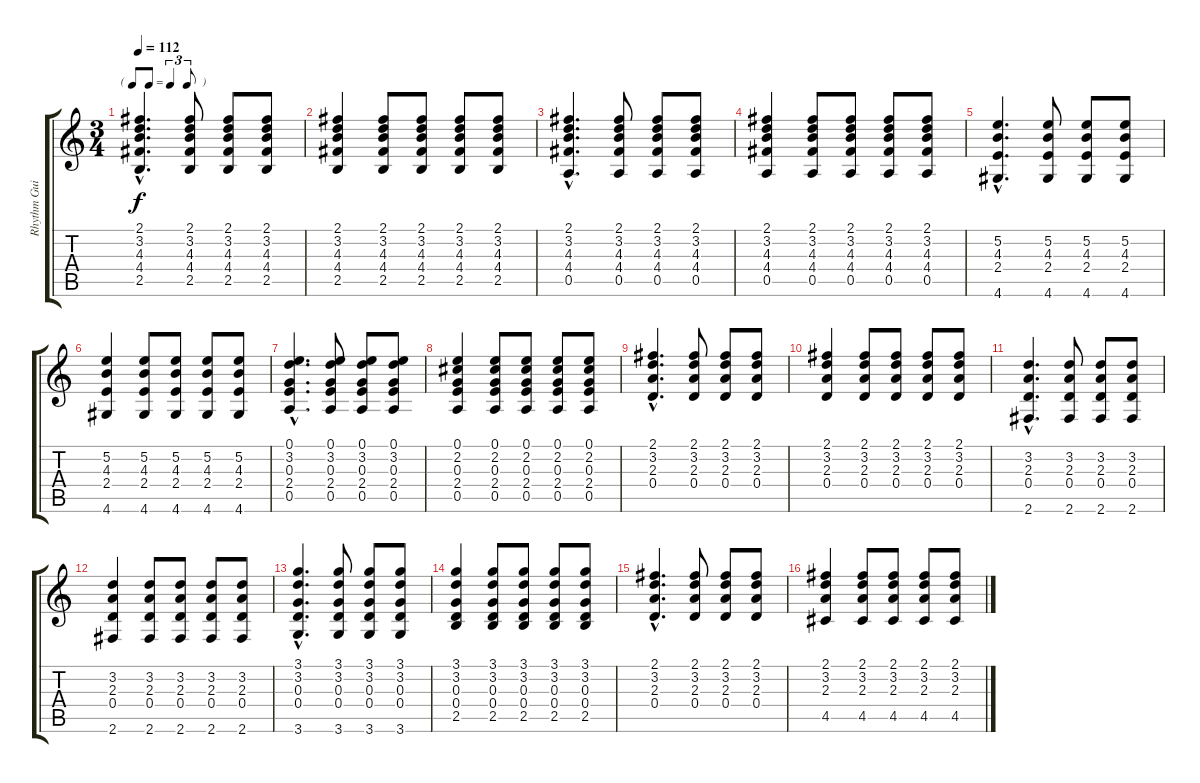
\track ("Rhythm Guitar" "Rhythm Gui") {instrument acousticguitarsteel}
\staff {score tabs}
\tuning (E4 B3 G3 D3 A2 E2) {hide}
\ts (3 4)
\tf triplet8th
\tempo 112
\clef g2
\ks c
(2.1{hac} 3.2{hac} 4.3{hac} 4.4{hac} 2.5{hac}).4{d dy f} (2.1 3.2 4.3 4.4 2.5).8 (2.1 3.2 4.3 4.4 2.5).8 (2.1 3.2 4.3 4.4 2.5).8 |
(2.1 3.2 4.3 4.4 2.5).4 (2.1 3.2 4.3 4.4 2.5).8 (2.1 3.2 4.3 4.4 2.5).8 (2.1 3.2 4.3 4.4 2.5).8 (2.1 3.2 4.3 4.4 2.5).8 |
(2.1{hac} 3.2{hac} 4.3{hac} 4.4{hac} 0.5{hac}).4{d} (2.1 3.2 4.3 4.4 0.5).8 (2.1 3.2 4.3 4.4 0.5).8 (2.1 3.2 4.3 4.4 0.5).8 |
(2.1 3.2 4.3 4.4 0.5).4 (2.1 3.2 4.3 4.4 0.5).8 (2.1 3.2 4.3 4.4 0.5).8 (2.1 3.2 4.3 4.4 0.5).8 (2.1 3.2 4.3 4.4 0.5).8 |
(5.2{hac} 4.3{hac} 2.4{hac} 4.6{hac}).4{d} (5.2 4.3 2.4 4.6).8 (5.2 4.3 2.4 4.6).8 (5.2 4.3 2.4 4.6).8 |
(5.2 4.3 2.4 4.6).4 (5.2 4.3 2.4 4.6).8 (5.2 4.3 2.4 4.6).8 (5.2 4.3 2.4 4.6).8 (5.2 4.3 2.4 4.6).8 |
(0.1{hac} 3.2{hac} 0.3{hac} 2.4{hac} 0.5{hac}).4{d} (0.1 3.2 0.3 2.4 0.5).8 (0.1 3.2 0.3 2.4 0.5).8 (0.1 3.2 0.3 2.4 0.5).8 |
(0.1 2.2 0.3 2.4 0.5).4 (0.1 2.2 0.3 2.4 0.5).8 (0.1 2.2 0.3 2.4 0.5).8 (0.1 2.2 0.3 2.4 0.5).8 (0.1 2.2 0.3 2.4 0.5).8 |
(2.1{hac} 3.2{hac} 2.3{hac} 0.4{hac}).4{d} (2.1 3.2 2.3 0.4).8 (2.1 3.2 2.3 0.4).8 (2.1 3.2 2.3 0.4).8 |
(2.1 3.2 2.3 0.4).4 (2.1 3.2 2.3 0.4).8 (2.1 3.2 2.3 0.4).8 (2.1 3.2 2.3 0.4).8 (2.1 3.2 2.3 0.4).8 |
(3.2{hac} 2.3{hac} 0.4{hac} 2.6{hac}).4{d} (3.2 2.3 0.4 2.6).8 (3.2 2.3 0.4 2.6).8 (3.2 2.3 0.4 2.6).8 |
(3.2 2.3 0.4 2.6).4 (3.2 2.3 0.4 2.6).8 (3.2 2.3 0.4 2.6).8 (3.2 2.3 0.4 2.6).8 (3.2 2.3 0.4 2.6).8 |
(3.1{hac} 3.2{hac} 0.3{hac} 0.4{hac} 3.6{hac}).4{d} (3.1 3.2 0.3 0.4 3.6).8 (3.1 3.2 0.3 0.4 3.6).8 (3.1 3.2 0.3 0.4 3.6).8 |
(3.1 3.2 0.3 0.4 2.5).4 (3.1 3.2 0.3 0.4 2.5).8 (3.1 3.2 0.3 0.4 2.5).8 (3.1 3.2 0.3 0.4 2.5).8 (3.1 3.2 0.3 0.4 2.5).8 |
(2.1{hac} 3.2{hac} 2.3{hac} 0.4{hac}).4{d} (2.1 3.2 2.3 0.4).8 (2.1 3.2 2.3 0.4).8 (2.1 3.2 2.3 0.4).8 |
(2.1 3.2 2.3 4.5).4 (2.1 3.2 2.3 4.5).8 (2.1 3.2 2.3 4.5).8 (2.1 3.2 2.3 4.5).8 (2.1 3.2 2.3 4.5).8
